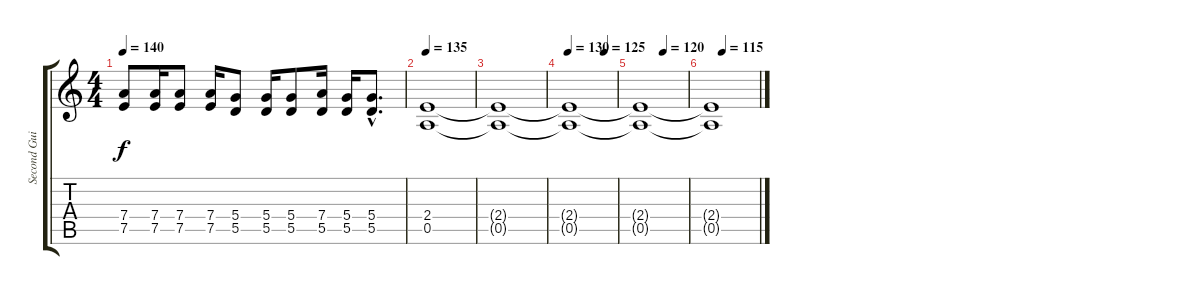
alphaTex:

\track ("Second Guitar" "Second Gui") {instrument overdrivenguitar}
\staff {score tabs}
\tuning (E4 B3 G3 D3 A2 E2) {hide}
\ts (4 4)
\tempo 140
\clef g2
\ks c
(7.4 7.5).8{dy f} (7.4 7.5).16 (7.4 7.5).8 (7.4 7.5).16 (5.4 5.5).8 (5.4 5.5).16 (5.4 5.5).8 (7.4 5.5).16 (5.4 5.5).16 (5.4{hac} 5.5{hac}).8{d} |
\tempo 135
(2.4 0.5).1 |
(2.4{t} 0.5{t}).1 |
\tempo 130
\tempo (125 0.75)
(2.4{t} 0.5{t}).1 |
\tempo (120 0.5)
(2.4{t} 0.5{t}).1 |
\tempo (115 0.25)
(2.4{t} 0.5{t}).1
